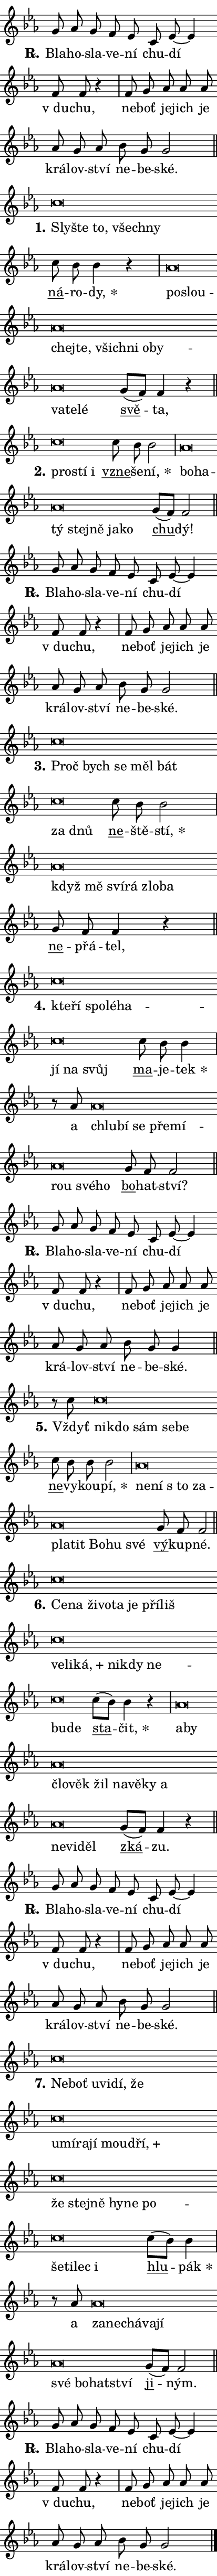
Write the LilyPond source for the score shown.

\version "2.22.1"
\header { tagline = "" }
\paper {
  indent = 0\cm
  top-margin = 0\cm
  right-margin = 0\cm
  bottom-margin = 0\cm
  left-margin = 0\cm
  paper-width = 7\cm
  page-breaking = #ly:one-page-breaking
  system-system-spacing.basic-distance = #11
  score-system-spacing.basic-distance = #11
  ragged-last = ##f
}


%% Author: Thomas Morley
%% https://lists.gnu.org/archive/html/lilypond-user/2020-05/msg00002.html
#(define (line-position grob)
"Returns position of @var[grob} in current system:
   @code{'start}, if at first time-step
   @code{'end}, if at last time-step
   @code{'middle} otherwise
"
  (let* ((col (ly:item-get-column grob))
         (ln (ly:grob-object col 'left-neighbor))
         (rn (ly:grob-object col 'right-neighbor))
         (col-to-check-left (if (ly:grob? ln) ln col))
         (col-to-check-right (if (ly:grob? rn) rn col))
         (break-dir-left
           (and
             (ly:grob-property col-to-check-left 'non-musical #f)
             (ly:item-break-dir col-to-check-left)))
         (break-dir-right
           (and
             (ly:grob-property col-to-check-right 'non-musical #f)
             (ly:item-break-dir col-to-check-right))))
        (cond ((eqv? 1 break-dir-left) 'start)
              ((eqv? -1 break-dir-right) 'end)
              (else 'middle))))

#(define (tranparent-at-line-position vctor)
  (lambda (grob)
  "Relying on @code{line-position} select the relevant enry from @var{vctor}.
Used to determine transparency,"
    (case (line-position grob)
      ((end) (not (vector-ref vctor 0)))
      ((middle) (not (vector-ref vctor 1)))
      ((start) (not (vector-ref vctor 2))))))

noteHeadBreakVisibility =
#(define-music-function (break-visibility)(vector?)
"Makes @code{NoteHead}s transparent relying on @var{break-visibility}"
#{
  \override NoteHead.transparent =
    #(tranparent-at-line-position break-visibility)
#})

#(define delete-ledgers-for-transparent-note-heads
  (lambda (grob)
    "Reads whether a @code{NoteHead} is transparent.
If so this @code{NoteHead} is removed from @code{'note-heads} from
@var{grob}, which is supposed to be @code{LedgerLineSpanner}.
As a result ledgers are not printed for this @code{NoteHead}"
    (let* ((nhds-array (ly:grob-object grob 'note-heads))
           (nhds-list
             (if (ly:grob-array? nhds-array)
                 (ly:grob-array->list nhds-array)
                 '()))
           ;; Relies on the transparent-property being done before
           ;; Staff.LedgerLineSpanner.after-line-breaking is executed.
           ;; This is fragile ...
           (to-keep
             (remove
               (lambda (nhd)
                 (ly:grob-property nhd 'transparent #f))
               nhds-list)))
      ;; TODO find a better method to iterate over grob-arrays, similiar
      ;; to filter/remove etc for lists
      ;; For now rebuilt from scratch
      (set! (ly:grob-object grob 'note-heads)  '())
      (for-each
        (lambda (nhd)
          (ly:pointer-group-interface::add-grob grob 'note-heads nhd))
        to-keep))))

hideNotes = {
  \noteHeadBreakVisibility #begin-of-line-visible
}
unHideNotes = {
  \noteHeadBreakVisibility #all-visible
}

% work-around for resetting accidentals
% https://lilypond.org/doc/v2.23/Documentation/notation/displaying-rhythms#unmetered-music
cadenzaMeasure = {
  \cadenzaOff
  \partial 1024 s1024
  \cadenzaOn
}

#(define-markup-command (accent layout props text) (markup?)
  "Underline accented syllable"
  (interpret-markup layout props
    #{\markup \override #'(offset . 4.3) \underline { #text }#}))

responsum = \markup \concat {
  "R" \hspace #-1.05 \path #0.1 #'((moveto 0 0.07) (lineto 0.9 0.8)) \hspace #0.05 "."
}

\layout {
    \context {
        \Staff
        \remove "Time_signature_engraver"
        \override LedgerLineSpanner.after-line-breaking = #delete-ledgers-for-transparent-note-heads
    }
    \context {
        \Voice {
            \override NoteHead.output-attributes = #'((class . "notehead"))
            \override Hairpin.height = #0.55
        }
    }
    \context {
        \Lyrics {
            \override StanzaNumber.output-attributes = #'((class . "stanzanumber"))
            \override LyricSpace.minimum-distance = #0.9
            \override LyricText.font-name = #"TeX Gyre Schola"
            \override LyricText.font-size = 1
            \override StanzaNumber.font-name = #"TeX Gyre Schola Bold"
            \override StanzaNumber.font-size = 1
        }
    }
}

% magnetic-lyrics.ily
%
%   written by
%     Jean Abou Samra <jean@abou-samra.fr>
%     Werner Lemberg <wl@gnu.org>
%
%   adapted by
%     Jiri Hon <jiri.hon@gmail.com>
%
% Version 2022-Apr-15

% https://www.mail-archive.com/lilypond-user@gnu.org/msg149350.html

#(define (Left_hyphen_pointer_engraver context)
   "Collect syllable-hyphen-syllable occurrences in lyrics and store
them in properties.  This engraver only looks to the left.  For
example, if the lyrics input is @code{foo -- bar}, it does the
following.

@itemize @bullet
@item
Set the @code{text} property of the @code{LyricHyphen} grob between
@q{foo} and @q{bar} to @code{foo}.

@item
Set the @code{left-hyphen} property of the @code{LyricText} grob with
text @q{foo} to the @code{LyricHyphen} grob between @q{foo} and
@q{bar}.
@end itemize

Use this auxiliary engraver in combination with the
@code{lyric-@/text::@/apply-@/magnetic-@/offset!} hook."
   (let ((hyphen #f)
         (text #f))
     (make-engraver
      (acknowledgers
       ((lyric-syllable-interface engraver grob source-engraver)
        (set! text grob)))
      (end-acknowledgers
       ((lyric-hyphen-interface engraver grob source-engraver)
        ;(when (not (grob::has-interface grob 'lyric-space-interface))
          (set! hyphen grob)));)
      ((stop-translation-timestep engraver)
       (when (and text hyphen)
         (ly:grob-set-object! text 'left-hyphen hyphen))
       (set! text #f)
       (set! hyphen #f)))))

#(define (lyric-text::apply-magnetic-offset! grob)
   "If the space between two syllables is less than the value in
property @code{LyricText@/.details@/.squash-threshold}, move the right
syllable to the left so that it gets concatenated with the left
syllable.

Use this function as a hook for
@code{LyricText@/.after-@/line-@/breaking} if the
@code{Left_@/hyphen_@/pointer_@/engraver} is active."
   (let ((hyphen (ly:grob-object grob 'left-hyphen #f)))
     (when hyphen
       (let ((left-text (ly:spanner-bound hyphen LEFT)))
         (when (grob::has-interface left-text 'lyric-syllable-interface)
           (let* ((common (ly:grob-common-refpoint grob left-text X))
                  (this-x-ext (ly:grob-extent grob common X))
                  (left-x-ext
                   (begin
                     ;; Trigger magnetism for left-text.
                     (ly:grob-property left-text 'after-line-breaking)
                     (ly:grob-extent left-text common X)))
                  ;; `delta` is the gap width between two syllables.
                  (delta (- (interval-start this-x-ext)
                            (interval-end left-x-ext)))
                  (details (ly:grob-property grob 'details))
                  (threshold (assoc-get 'squash-threshold details 0.2)))
             (when (< delta threshold)
               (let* (;; We have to manipulate the input text so that
                      ;; ligatures crossing syllable boundaries are not
                      ;; disabled.  For languages based on the Latin
                      ;; script this is essentially a beautification.
                      ;; However, for non-Western scripts it can be a
                      ;; necessity.
                      (lt (ly:grob-property left-text 'text))
                      (rt (ly:grob-property grob 'text))
                      (is-space (grob::has-interface hyphen 'lyric-space-interface))
                      (space (if is-space " " ""))
                      (space-markup (grob-interpret-markup grob " "))
                      (space-size (interval-length (ly:stencil-extent space-markup X)))
                      (extra-delta (if is-space space-size 0))
                      ;; Append new syllable.
                      (ltrt-space (if (and (string? lt) (string? rt))
                                (string-append lt space rt)
                                (make-concat-markup (list lt space rt))))
                      ;; Right-align `ltrt` to the right side.
                      (ltrt-space-markup (grob-interpret-markup
                               grob
                               (make-translate-markup
                                (cons (interval-length this-x-ext) 0)
                                (make-right-align-markup ltrt-space)))))
                 (begin
                   ;; Don't print `left-text`.
                   (ly:grob-set-property! left-text 'stencil #f)
                   ;; Set text and stencil (which holds all collected
                   ;; syllables so far) and shift it to the left.
                   (ly:grob-set-property! grob 'text ltrt-space)
                   (ly:grob-set-property! grob 'stencil ltrt-space-markup)
                   (ly:grob-translate-axis! grob (- (- delta extra-delta)) X))))))))))


#(define (lyric-hyphen::displace-bounds-first grob)
   ;; Make very sure this callback isn't triggered too early.
   (let ((left (ly:spanner-bound grob LEFT))
         (right (ly:spanner-bound grob RIGHT)))
     (ly:grob-property left 'after-line-breaking)
     (ly:grob-property right 'after-line-breaking)
     (ly:lyric-hyphen::print grob)))

squashThreshold = #0.4

\layout {
  \context {
    \Lyrics
    \consists #Left_hyphen_pointer_engraver
    \override LyricText.after-line-breaking =
      #lyric-text::apply-magnetic-offset!
    \override LyricHyphen.stencil = #lyric-hyphen::displace-bounds-first
    \override LyricText.details.squash-threshold = \squashThreshold
    \override LyricHyphen.minimum-distance = 0
    \override LyricHyphen.minimum-length = \squashThreshold
  }
}

squash = \override LyricText.details.squash-threshold = 9999
unSquash = \override LyricText.details.squash-threshold = \squashThreshold

left = \override LyricText.self-alignment-X = #LEFT
unLeft = \revert LyricText.self-alignment-X

starOffset = #(lambda (grob) 
                (let ((x_offset (ly:self-alignment-interface::aligned-on-x-parent grob)))
                  (if (= x_offset 0) 0 (+ x_offset 1.2))))

star = #(define-music-function (syllable)(string?)
"Append star separator at the end of a syllable"
#{
  \once \override LyricText.X-offset = #starOffset
  \lyricmode { \markup {
    #syllable
    \override #'((font-name . "TeX Gyre Schola Bold")) \hspace #0.2 \lower #0.65 \larger "*"
  } }
#})

starAccent = #(define-music-function (syllable)(string?)
"Append star separator at the end of a syllable and make accent"
#{
  \once \override LyricText.X-offset = #starOffset
  \lyricmode { \markup {
    \accent #syllable
    \override #'((font-name . "TeX Gyre Schola Bold")) \hspace #0.2 \lower #0.65 \larger "*"
  } }
#})

breath = #(define-music-function (syllable)(string?)
"Append breathing indicator at the end of a syllable"
#{
  \lyricmode { \markup { #syllable "+" } }
#})

optionalBreath = #(define-music-function (syllable)(string?)
"Append optional breathing indicator at the end of a syllable"
#{
  \lyricmode { \markup { #syllable "(+)" } }
#})


\score {
    <<
        \new Voice = "melody" { \cadenzaOn \key es \major \relative { g'8 as g f es \bar "" c es~ es4 \bar "" f8 f r4 \cadenzaMeasure \bar "|" f8 g \bar "" as as as \bar "" as g as \bar "" bes g g2 \cadenzaMeasure \bar "||" \break }
\relative { c''\breve*1/16 \hideNotes \breve*1/16 \bar "" \breve*1/16 \bar "" \breve*1/16 \breve*1/16 \bar "" \unHideNotes \bar "" c8 bes bes4 r \cadenzaMeasure \bar "|" as\breve*1/16 \hideNotes \breve*1/16 \bar "" \breve*1/16 \bar "" \breve*1/16 \bar "" \breve*1/16 \bar "" \breve*1/16 \bar "" \breve*1/16 \bar "" \breve*1/16 \bar "" \breve*1/16 \bar "" \breve*1/16 \breve*1/16 \bar "" \unHideNotes \bar "" g8[( f)] f4 r \cadenzaMeasure \bar "||" \break }
\relative { c''\breve*1/16 \hideNotes \breve*1/16 \breve*1/16 \bar "" \unHideNotes \bar "" c8 bes bes2 \cadenzaMeasure \bar "|" as\breve*1/16 \hideNotes \breve*1/16 \bar "" \breve*1/16 \bar "" \breve*1/16 \bar "" \breve*1/16 \bar "" \breve*1/16 \breve*1/16 \bar "" \unHideNotes \bar "" g8[( f)] f2 \cadenzaMeasure \bar "||" \break }
\relative { g'8 as g f es \bar "" c es~ es4 \bar "" f8 f r4 \cadenzaMeasure \bar "|" f8 g \bar "" as as as \bar "" as g as \bar "" bes g g2 \cadenzaMeasure \bar "||" \break }
\relative { c''\breve*1/16 \hideNotes \breve*1/16 \bar "" \breve*1/16 \bar "" \breve*1/16 \bar "" \breve*1/16 \bar "" \breve*1/16 \breve*1/16 \bar "" \unHideNotes \bar "" c8 bes bes2 \cadenzaMeasure \bar "|" as\breve*1/16 \hideNotes \breve*1/16 \bar "" \breve*1/16 \bar "" \breve*1/16 \bar "" \breve*1/16 \breve*1/16 \bar "" \unHideNotes \bar "" g8 f f4 r \cadenzaMeasure \bar "||" \break }
\relative { c''\breve*1/16 \hideNotes \breve*1/16 \bar "" \breve*1/16 \bar "" \breve*1/16 \bar "" \breve*1/16 \bar "" \breve*1/16 \bar "" \breve*1/16 \breve*1/16 \bar "" \unHideNotes \bar "" c8 bes bes4 \cadenzaMeasure \bar "|" r8 as8 as\breve*1/16 \hideNotes \breve*1/16 \bar "" \breve*1/16 \bar "" \breve*1/16 \bar "" \breve*1/16 \bar "" \breve*1/16 \bar "" \breve*1/16 \breve*1/16 \bar "" \unHideNotes \bar "" g8 f f2 \cadenzaMeasure \bar "||" \break }
\relative { g'8 as g f es \bar "" c es~ es4 \bar "" f8 f r4 \cadenzaMeasure \bar "|" f8 g \bar "" as as as \bar "" as g as \bar "" bes g g4 \cadenzaMeasure \bar "||" \break }
\relative { r8 c''8 c\breve*1/16 \hideNotes \breve*1/16 \bar "" \breve*1/16 \bar "" \breve*1/16 \breve*1/16 \bar "" \unHideNotes \bar "" c8 bes bes bes2 \cadenzaMeasure \bar "|" as\breve*1/16 \hideNotes \breve*1/16 \bar "" \breve*1/16 \bar "" \breve*1/16 \bar "" \breve*1/16 \bar "" \breve*1/16 \bar "" \breve*1/16 \bar "" \breve*1/16 \breve*1/16 \bar "" \unHideNotes \bar "" g8 f f2 \cadenzaMeasure \bar "||" \break }
\relative { c''\breve*1/16 \hideNotes \breve*1/16 \bar "" \breve*1/16 \bar "" \breve*1/16 \bar "" \breve*1/16 \bar "" \breve*1/16 \bar "" \breve*1/16 \bar "" \breve*1/16 \bar "" \breve*1/16 \bar "" \breve*1/16 \bar "" \breve*1/16 \bar "" \breve*1/16 \bar "" \breve*1/16 \bar "" \breve*1/16 \bar "" \breve*1/16 \breve*1/16 \bar "" \unHideNotes \bar "" c8[( bes)] bes4 r \cadenzaMeasure \bar "|" as\breve*1/16 \hideNotes \breve*1/16 \bar "" \breve*1/16 \bar "" \breve*1/16 \bar "" \breve*1/16 \bar "" \breve*1/16 \bar "" \breve*1/16 \bar "" \breve*1/16 \bar "" \breve*1/16 \bar "" \breve*1/16 \bar "" \breve*1/16 \breve*1/16 \bar "" \unHideNotes \bar "" g8[( f)] f4 r \cadenzaMeasure \bar "||" \break }
\relative { g'8 as g f es \bar "" c es~ es4 \bar "" f8 f r4 \cadenzaMeasure \bar "|" f8 g \bar "" as as as \bar "" as g as \bar "" bes g g2 \cadenzaMeasure \bar "||" \break }
\relative { c''\breve*1/16 \hideNotes \breve*1/16 \bar "" \breve*1/16 \bar "" \breve*1/16 \bar "" \breve*1/16 \bar "" \breve*1/16 \bar "" \breve*1/16 \bar "" \breve*1/16 \bar "" \breve*1/16 \bar "" \breve*1/16 \bar "" \breve*1/16 \bar "" \breve*1/16 \bar "" \breve*1/16 \bar "" \breve*1/16 \bar "" \breve*1/16 \bar "" \breve*1/16 \bar "" \breve*1/16 \bar "" \breve*1/16 \bar "" \breve*1/16 \bar "" \breve*1/16 \bar "" \breve*1/16 \breve*1/16 \bar "" \unHideNotes \bar "" c8[( bes)] bes4 \cadenzaMeasure \bar "|" r8 as8 as\breve*1/16 \hideNotes \breve*1/16 \bar "" \breve*1/16 \bar "" \breve*1/16 \bar "" \breve*1/16 \bar "" \breve*1/16 \bar "" \breve*1/16 \bar "" \breve*1/16 \breve*1/16 \bar "" \unHideNotes \bar "" g8[( f)] f2 \cadenzaMeasure \bar "||" \break }
\relative { g'8 as g f es \bar "" c es~ es4 \bar "" f8 f r4 \cadenzaMeasure \bar "|" f8 g \bar "" as as as \bar "" as g as \bar "" bes g g2 \cadenzaMeasure \bar "||" \break } \bar "|." }
        \new Lyrics \lyricsto "melody" { \lyricmode { \set stanza = \responsum
Bla -- ho -- sla -- ve -- ní chu -- dí "v du" -- chu, ne -- boť je -- jich je krá -- lov -- ství ne -- be -- ské.
\set stanza = "1."
\left Sly -- \squash šte to, všech -- ny \unLeft \unSquash \markup \accent ná -- ro -- \star dy, \left po -- \squash slou -- chej -- te, všich -- ni o -- by -- va -- te -- lé \unLeft \unSquash \markup \accent svě -- ta,
\set stanza = "2."
\left pro -- \squash stí i \unLeft \unSquash \markup \accent vzne -- še -- \star ní, \left bo -- \squash ha -- tý stej -- ně ja -- ko \unLeft \unSquash \markup \accent chu -- dý!
\set stanza = \responsum
Bla -- ho -- sla -- ve -- ní chu -- dí "v du" -- chu, ne -- boť je -- jich je krá -- lov -- ství ne -- be -- ské.
\set stanza = "3."
\left Proč \squash bych se měl bát za dnů \unLeft \unSquash \markup \accent ne -- ště -- \star stí, \left když \squash mě sví -- rá zlo -- ba \unLeft \unSquash \markup \accent ne -- přá -- tel,
\set stanza = "4."
\left kte -- \squash ří spo -- lé -- ha -- jí na svůj \unLeft \unSquash \markup \accent ma -- je -- \star tek a \left chlu -- \squash bí se pře -- mí -- rou své -- ho \unLeft \unSquash \markup \accent bo -- hat -- ství?
\set stanza = \responsum
Bla -- ho -- sla -- ve -- ní chu -- dí "v du" -- chu, ne -- boť je -- jich je krá -- lov -- ství ne -- be -- ské.
\set stanza = "5."
Vždyť \left ni -- \squash kdo sám se -- be \unLeft \unSquash \markup \accent ne -- vy -- kou -- \star pí, \left ne -- \squash ní "s to" za -- pla -- tit Bo -- hu své \unLeft \unSquash \markup \accent vý -- kup -- né.
\set stanza = "6."
\left Ce -- \squash na ži -- vo -- ta je pří -- liš ve -- li -- \breath "ká," ni -- kdy ne -- bu -- de \unLeft \unSquash \markup \accent sta -- \star čit, \left a -- \squash by člo -- věk žil na -- vě -- ky a ne -- vi -- děl \unLeft \unSquash \markup \accent zká -- zu.
\set stanza = \responsum
Bla -- ho -- sla -- ve -- ní chu -- dí "v du" -- chu, ne -- boť je -- jich je krá -- lov -- ství ne -- be -- ské.
\set stanza = "7."
\left Ne -- \squash boť u -- vi -- dí, že u -- mí -- ra -- jí moud -- \breath "ří," že stej -- ně hy -- ne po -- še -- ti -- lec i \unLeft \unSquash \markup \accent hlu -- \star pák a \left za -- \squash ne -- chá -- va -- jí své bo -- hat -- ství \unLeft \unSquash \markup \accent ji -- ným.
\set stanza = \responsum
Bla -- ho -- sla -- ve -- ní chu -- dí "v du" -- chu, ne -- boť je -- jich je krá -- lov -- ství ne -- be -- ské. } }
    >>
    \layout {}
}
